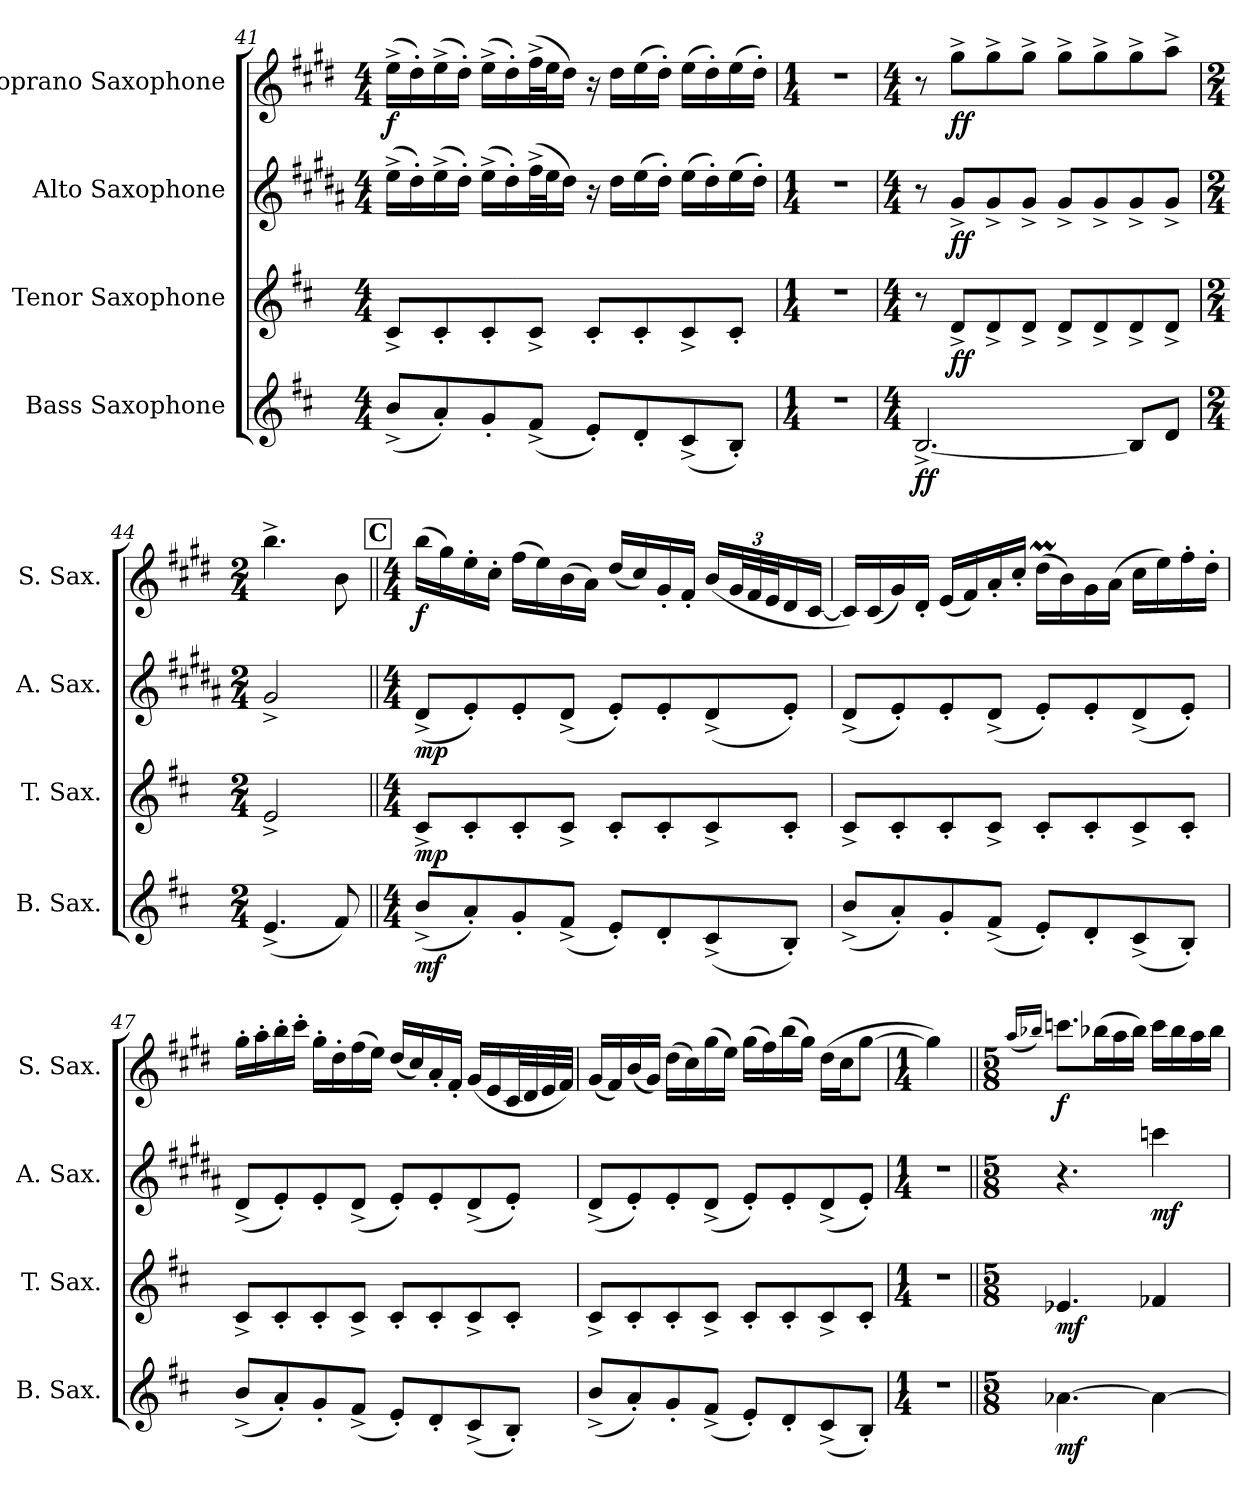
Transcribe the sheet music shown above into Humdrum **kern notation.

**kern	**dynam	**kern	**dynam	**kern	**dynam	**kern	**dynam
*part4	*part4	*part3	*part3	*part2	*part2	*part1	*part1
*staff4	*staff4	*staff3	*staff3	*staff2	*staff2	*staff1	*staff1
*I"Bass Saxophone	*	*I"Tenor Saxophone	*	*I"Alto Saxophone	*	*I"Soprano Saxophone	*
*I'B. Sax.	*	*I'T. Sax.	*	*I'A. Sax.	*	*I'S. Sax.	*
*clefG2	*	*clefG2	*	*clefG2	*	*clefG2	*
*ITrd15c26	*	*ITrd8c14	*	*ITrd5c9	*	*ITrd1c2	*
*k[f#c#]	*	*k[f#c#]	*	*k[f#c#]	*	*k[f#c#]	*
*M4/4	*	*M4/4	*	*M4/4	*	*M4/4	*
=41	=41	=41	=41	=41	=41	=41	=41
!	!	!	!	!	!	!	!LO:DY:b
(<8BB^/L	.	8C#^/L	.	(>16g^\LL	.	(>16dd^\LL	f
.	.	.	.	16f#'\)	.	16cc#'\)	.
8AA'/)	.	8C#'/	.	(>16g^\	.	(>16dd^\	.
.	.	.	.	16f#'\JJ)	.	16cc#'\JJ)	.
8GG'/	.	8C#'/	.	(>16g^\LL	.	(>16dd^\LL	.
.	.	.	.	16f#'\)	.	16cc#'\)	.
(<8FF#^/J	.	8C#^/J	.	(>32a^\L	.	(>32ee^\L	.
.	.	.	.	32g\J	.	32dd\J	.
.	.	.	.	16f#\JJ)	.	16cc#\JJ)	.
8EE'/L)	.	8C#'/L	.	16r	.	16r	.
.	.	.	.	16f#\LL	.	16cc#\LL	.
8DD'/	.	8C#'/	.	(>16g\	.	(>16dd\	.
.	.	.	.	16f#'\JJ)	.	16cc#'\JJ)	.
(<8CC#^/	.	8C#^/	.	(>16g\LL	.	(>16dd\LL	.
.	.	.	.	16f#'\)	.	16cc#'\)	.
8BBB'/J)	.	8C#'/J	.	(>16g\	.	(>16dd\	.
.	.	.	.	16f#'\JJ)	.	16cc#'\JJ)	.
!!LO:LB:g=z
=42	=42	=42	=42	=42	=42	=42	=42
*M1/4	*	*M1/4	*	*M1/4	*	*M1/4	*
4r	.	4r	.	4r	.	4r	.
!!LO:LB:g=z
=43	=43	=43	=43	=43	=43	=43	=43
*M4/4	*	*M4/4	*	*M4/4	*	*M4/4	*
!	!LO:DY:b	!	!	!	!	!	!
[2.BBB^/	ff	8r	.	8r	.	8r	.
!	!	!	!LO:DY:b	!	!LO:DY:b	!	!LO:DY:b
.	.	8D^/L	ff	8B^/L	ff	8ff#^\L	ff
.	.	8D^/	.	8B^/	.	8ff#^\	.
.	.	8D^/J	.	8B^/J	.	8ff#^\J	.
.	.	8D^/L	.	8B^/L	.	8ff#^\L	.
.	.	8D^/	.	8B^/	.	8ff#^\	.
8BBB/L]	.	8D^/	.	8B^/	.	8ff#^\	.
8DD/J	.	8D^/J	.	8B^/J	.	8gg^\J	.
=44	=44	=44	=44	=44	=44	=44	=44
*M2/4	*	*M2/4	*	*M2/4	*	*M2/4	*
(<4.EE^/	.	2E^/	.	2B^/	.	4.aa^\	.
8FF#/)	.	.	.	.	.	8a\	.
!!LO:REH:place=s1:a:B:fs=14:t=C
=45||	=45||	=45||	=45||	=45||	=45||	=45||	=45||
*M4/4	*	*M4/4	*	*M4/4	*	*M4/4	*
!	!LO:DY:b	!	!LO:DY:b	!	!LO:DY:b	!	!LO:DY:b
(<8BB^/L	mf	8C#^/L	mp	(<8F#^/L	mp	(>16aa\LL	f
.	.	.	.	.	.	16ff#\)	.
8AA'/)	.	8C#'/	.	8G'/)	.	16dd'\	.
.	.	.	.	.	.	16b'\JJ	.
8GG'/	.	8C#'/	.	8G'/	.	(>16ee\LL	.
.	.	.	.	.	.	16dd\)	.
(<8FF#^/J	.	8C#^/J	.	(<8F#^/J	.	(>16a\	.
.	.	.	.	.	.	16g\JJ)	.
8EE'/L)	.	8C#'/L	.	8G'/L)	.	(<16cc#/LL	.
.	.	.	.	.	.	16b/)	.
8DD'/	.	8C#'/	.	8G'/	.	16f#'/	.
.	.	.	.	.	.	16e'/JJ	.
(<8CC#^/	.	8C#^/	.	(<8F#^/	.	(<16a/LL	.
*	*	*	*	*	*	*Xbrackettup	*
.	.	.	.	.	.	48f#/L	.
.	.	.	.	.	.	48e/	.
.	.	.	.	.	.	48d/J	.
8BBB'/J)	.	8C#'/J	.	8G'/J)	.	16c#/	.
.	.	.	.	.	.	[16B/JJ	.
!!LO:PB:g=z
=46	=46	=46	=46	=46	=46	=46	=46
(<8BB^/L	.	8C#^/L	.	(<8F#^/L	.	16B/LL])	.
.	.	.	.	.	.	(<16B/	.
8AA'/)	.	8C#'/	.	8G'/)	.	16f#/)	.
.	.	.	.	.	.	16c#'/JJ	.
8GG'/	.	8C#'/	.	8G'/	.	(<16d/LL	.
.	.	.	.	.	.	16e/)	.
(<8FF#^/J	.	8C#^/J	.	(<8F#^/J	.	16g'/	.
.	.	.	.	.	.	16b'/JJ	.
8EE'/L)	.	8C#'/L	.	8G'/L)	.	(>16cc#m\LL	.
.	.	.	.	.	.	16a\)	.
8DD'/	.	8C#'/	.	8G'/	.	16f#\	.
.	.	.	.	.	.	(>16g\JJ	.
(<8CC#^/	.	8C#^/	.	(<8F#^/	.	16b\LL	.
.	.	.	.	.	.	16dd\)	.
8BBB'/J)	.	8C#'/J	.	8G'/J)	.	16ee'\	.
.	.	.	.	.	.	16cc#'\JJ	.
=47	=47	=47	=47	=47	=47	=47	=47
(<8BB^/L	.	8C#^/L	.	(<8F#^/L	.	16ff#'\LL	.
.	.	.	.	.	.	16gg'\	.
8AA'/)	.	8C#'/	.	8G'/)	.	16aa'\	.
.	.	.	.	.	.	16bb'\JJ	.
8GG'/	.	8C#'/	.	8G'/	.	16ff#'\LL	.
.	.	.	.	.	.	16cc#'\	.
(<8FF#^/J	.	8C#^/J	.	(<8F#^/J	.	(>16ee\	.
.	.	.	.	.	.	16dd\JJ)	.
8EE'/L)	.	8C#'/L	.	8G'/L)	.	(<16cc#/LL	.
.	.	.	.	.	.	16b/)	.
8DD'/	.	8C#'/	.	8G'/	.	16g'/	.
.	.	.	.	.	.	16e'/JJ	.
(<8CC#^/	.	8C#^/	.	(<8F#^/	.	(<16f#/LL	.
.	.	.	.	.	.	16d/	.
8BBB'/J)	.	8C#'/J	.	8G'/J)	.	32B/L	.
.	.	.	.	.	.	32c#/	.
.	.	.	.	.	.	32d/	.
.	.	.	.	.	.	32e/JJJ)	.
=48	=48	=48	=48	=48	=48	=48	=48
(<8BB^/L	.	8C#^/L	.	(<8F#^/L	.	(<16f#/LL	.
.	.	.	.	.	.	16e/)	.
8AA'/)	.	8C#'/	.	8G'/)	.	(<16a/	.
.	.	.	.	.	.	16f#/JJ)	.
8GG'/	.	8C#'/	.	8G'/	.	(>16cc#\LL	.
.	.	.	.	.	.	16b\)	.
(<8FF#^/J	.	8C#^/J	.	(<8F#^/J	.	(>16ff#\	.
.	.	.	.	.	.	16dd\JJ)	.
8EE'/L)	.	8C#'/L	.	8G'/L)	.	(>16ff#\LL	.
.	.	.	.	.	.	16ee\)	.
8DD'/	.	8C#'/	.	8G'/	.	(>16aa\	.
.	.	.	.	.	.	16ff#\JJ)	.
(<8CC#^/	.	8C#^/	.	(<8F#^/	.	(>16cc#\LL	.
.	.	.	.	.	.	16b\J	.
8BBB'/J)	.	8C#'/J	.	8G'/J)	.	[8ff#\J	.
!!LO:LB:g=z
=49	=49	=49	=49	=49	=49	=49	=49
*M1/4	*	*M1/4	*	*M1/4	*	*M1/4	*
4r	.	4r	.	4r	.	4ff#\])	.
!!LO:LB:g=z
=50||	=50||	=50||	=50||	=50||	=50||	=50||	=50||
*M5/8	*	*M5/8	*	*M5/8	*	*M5/8	*
.	.	.	.	.	.	(<16qgg/LL	.
.	.	.	.	.	.	16qaa-X/JJ)	.
!	!LO:DY:b	!	!LO:DY:b	!	!	!	!LO:DY:b
[4.AA-X\	mf	4.E-X/	mf	4.r	.	8.bb-X\L	f
.	.	.	.	.	.	(>16aa-\L	.
.	.	.	.	.	.	16gg\	.
.	.	.	.	.	.	16aa-\JJ)	.
!	!	!	!	!	!LO:DY:b	!	!
4AA-\_	.	4F-X/	.	4ee-X\	mf	16bb-\LL	.
.	.	.	.	.	.	16aa-\	.
.	.	.	.	.	.	16gg\	.
.	.	.	.	.	.	16aa-\JJ	.
=	=	=	=	=	=	=	=
*-	*-	*-	*-	*-	*-	*-	*-
